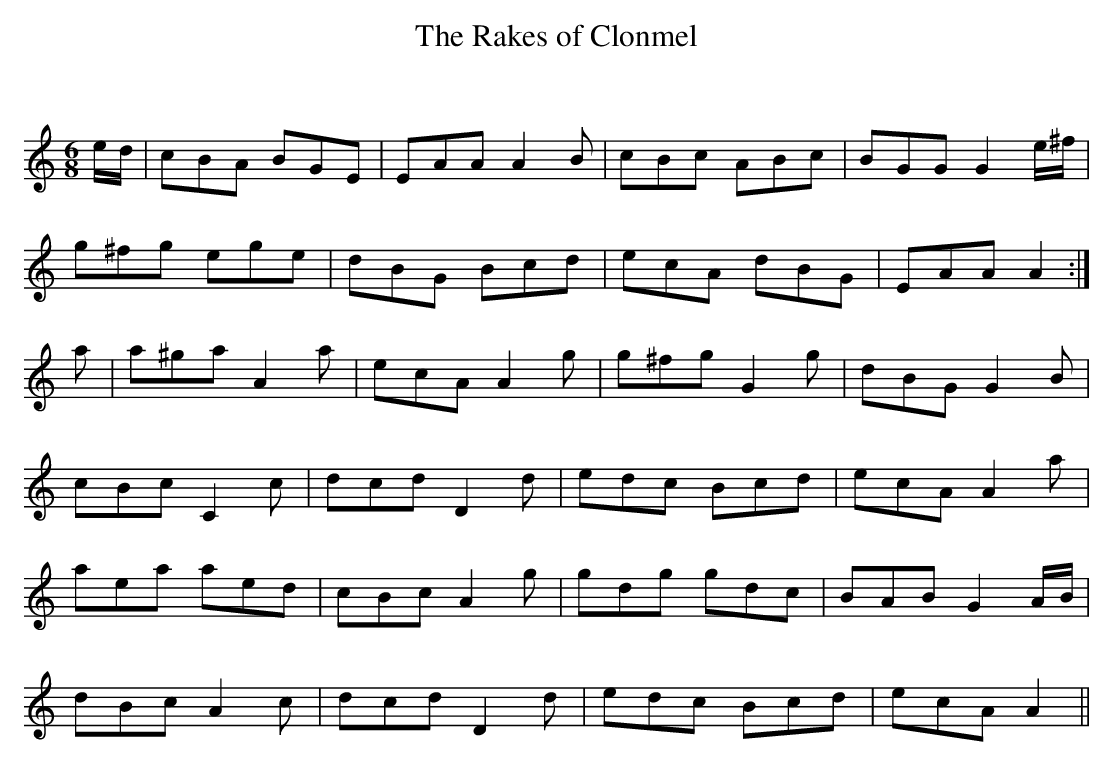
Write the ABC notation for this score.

X:1
T: The Rakes of Clonmel
C:
Q:180
K:Am
M:6/8
L:1/16
ed|c2B2A2 B2G2E2|E2A2A2 A4B2|c2B2c2 A2B2c2|B2G2G2 G4e^f|
g2^f2g2 e2g2e2|d2B2G2 B2c2d2|e2c2A2 d2B2G2|E2A2A2 A4:|
a2|a2^g2a2 A4a2|e2c2A2 A4g2|g2^f2g2 G4g2|d2B2G2 G4B2|
c2B2c2 C4c2|d2c2d2 D4d2|e2d2c2 B2c2d2|e2c2A2 A4a2|
a2e2a2 a2e2d2|c2B2c2 A4g2|g2d2g2 g2d2c2|B2A2B2 G4AB|
d2B2c2 A4c2|d2c2d2 D4d2|e2d2c2 B2c2d2|e2c2A2 A4||
